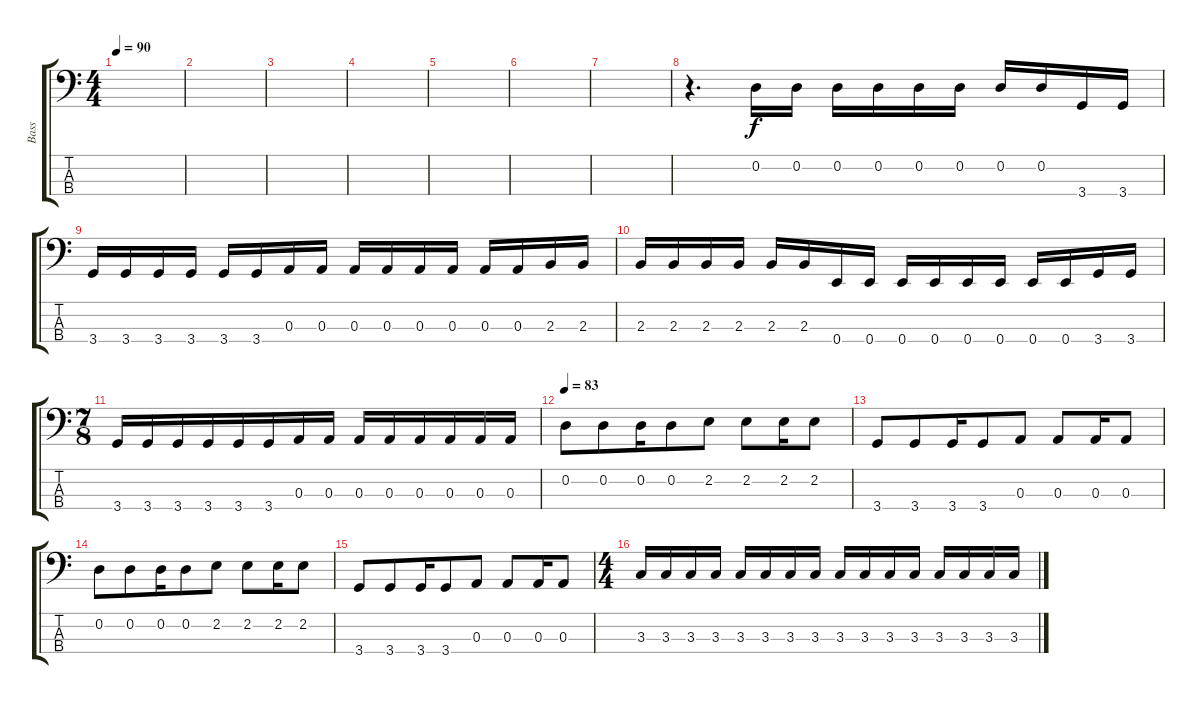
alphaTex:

\track ("Bass" "Bass") {instrument electricbasspick}
\staff {score tabs}
\tuning (G2 D2 A1 E1) {hide}
\ts (4 4)
\tempo 90
\clef f4
\ks c
|
|
|
|
|
|
|
r.4{d} 0.2.16 0.2.16 0.2.16 0.2.16 0.2.16 0.2.16 0.2.16 0.2.16 3.4.16 3.4.16 |
3.4.16 3.4.16 3.4.16 3.4.16 3.4.16 3.4.16 0.3.16 0.3.16 0.3.16 0.3.16 0.3.16 0.3.16 0.3.16 0.3.16 2.3.16 2.3.16 |
2.3.16 2.3.16 2.3.16 2.3.16 2.3.16 2.3.16 0.4.16 0.4.16 0.4.16 0.4.16 0.4.16 0.4.16 0.4.16 0.4.16 3.4.16 3.4.16 |
\ts (7 8)
3.4.16 3.4.16 3.4.16 3.4.16 3.4.16 3.4.16 0.3.16 0.3.16 0.3.16 0.3.16 0.3.16 0.3.16 0.3.16 0.3.16 |
\tempo 83
0.2.8 0.2.8 0.2.16 0.2.8 2.2.8 2.2.8 2.2.16 2.2.8 |
3.4.8 3.4.8 3.4.16 3.4.8 0.3.8 0.3.8 0.3.16 0.3.8 |
0.2.8 0.2.8 0.2.16 0.2.8 2.2.8 2.2.8 2.2.16 2.2.8 |
3.4.8 3.4.8 3.4.16 3.4.8 0.3.8 0.3.8 0.3.16 0.3.8 |
\ts (4 4)
3.3.16 3.3.16 3.3.16 3.3.16 3.3.16 3.3.16 3.3.16 3.3.16 3.3.16 3.3.16 3.3.16 3.3.16 3.3.16 3.3.16 3.3.16 3.3.16
